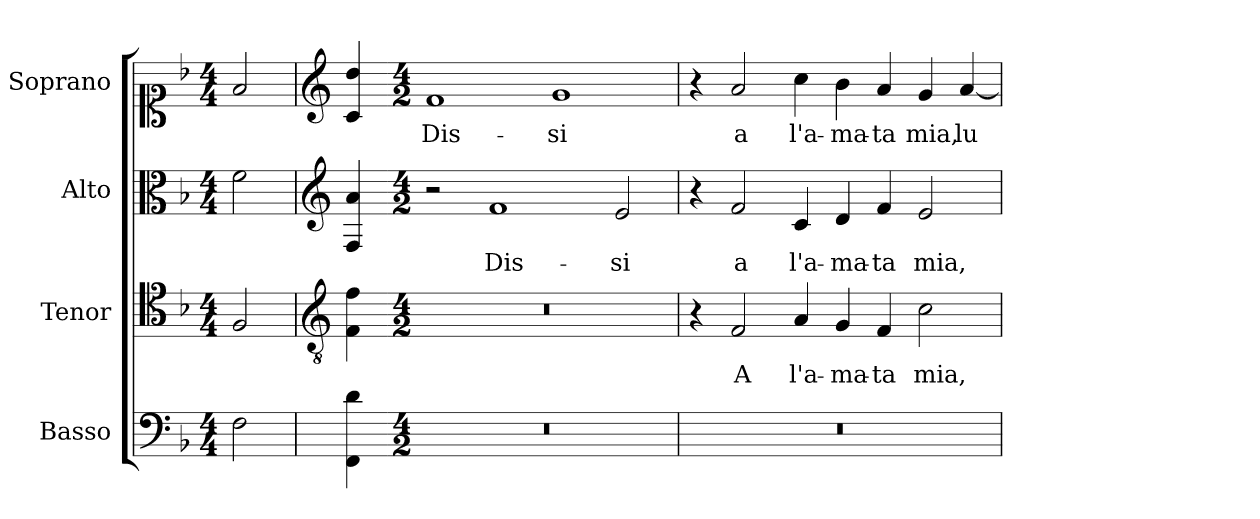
**kern	**kern	**text	**kern	**text	**kern	**text
*part4	*part3	*part3	*part2	*part2	*part1	*part1
*staff4	*staff3	*staff3	*staff2	*staff2	*staff1	*staff1
*I"Basso	*I"Tenor	*	*I"Alto	*	*I"Soprano	*
*I'B.	*I'T.	*	*I'A.	*	*I'S.	*
!!LO:PB:g=z
*clefF4	*clefC4	*	*clefC3	*	*clefC1	*
*	*ITrd7c12	*	*	*	*	*
*k[b-]	*k[b-]	*	*k[b-]	*	*k[b-]	*
*F:	*F:	*	*F:	*	*F:	*
*M4/4	*M4/4	*	*M4/4	*	*M4/4	*
=1	=1	=1	=1	=1	=1	=1
!LO:N:head=open	!LO:N:head=open	!	!LO:N:head=open	!	!LO:N:head=open	!
2Fi\	2FFi/	.	2fi\	.	2fi/	.
=2	=2	=2	=2	=2	=2	=2
*	*clefGv2	*	*clefG2	*	*clefG2	*
4FFi\ 4di	4FFi\ 4Fi	.	4Fi/ 4ai	.	4ci/ 4ddi	.
=3-	=3-	=3-	=3-	=3-	=3-	=3-
*M4/2	*M4/2	*	*M4/2	*	*M4/2	*
!LO:N:vis=1	!LO:N:vis=1	!	!	!	!	!
!	!	!	!	!	!	!LO:LY:b:color=#000000
0r	0r	.	2r	.	1fi	Dis-
!	!	!	!	!LO:LY:b:color=#000000	!	!
.	.	.	1fi	Dis-	.	.
!	!	!	!	!	!	!LO:LY:b:color=#000000
.	.	.	.	.	1gi	-si
!	!	!	!	!LO:LY:b:color=#000000	!	!
.	.	.	2ei/	-si	.	.
=4	=4	=4	=4	=4	=4	=4
!LO:N:vis=1	!	!	!	!	!	!
0r	4r	.	4r	.	4r	.
!	!	!LO:LY:b:color=#000000	!	!	!	!
!	!	!	!	!LO:LY:b:color=#000000	!	!
!	!	!	!	!	!	!LO:LY:b:color=#000000
.	2FFi/	A	2fi/	a	2ai/	a
!	!	!LO:LY:b:color=#000000	!	!	!	!
!	!	!	!	!LO:LY:b:color=#000000	!	!
!	!	!	!	!	!	!LO:LY:b:color=#000000
.	4AAi/	l'a-	4ci/	l'a-	4cci\	l'a-
!	!	!LO:LY:b:color=#000000	!	!	!	!
!	!	!	!	!LO:LY:b:color=#000000	!	!
!	!	!	!	!	!	!LO:LY:b:color=#000000
.	4GGi/	-ma-	4di/	-ma-	4b-i\	-ma-
!	!	!LO:LY:b:color=#000000	!	!	!	!
!	!	!	!	!LO:LY:b:color=#000000	!	!
!	!	!	!	!	!	!LO:LY:b:color=#000000
.	4FFi/	-ta	4fi/	-ta	4ai/	-ta
!	!	!LO:LY:b:color=#000000	!	!	!	!
!	!	!	!	!LO:LY:b:color=#000000	!	!
!	!	!	!	!	!	!LO:LY:b:color=#000000
.	2Ci\	mia,	2ei/	mia,	4gi/	mia,
!	!	!	!	!	!	!LO:LY:b:color=#000000
.	.	.	.	.	[<4ai/	lu-
=	=	=	=	=	=	=
*-	*-	*-	*-	*-	*-	*-
